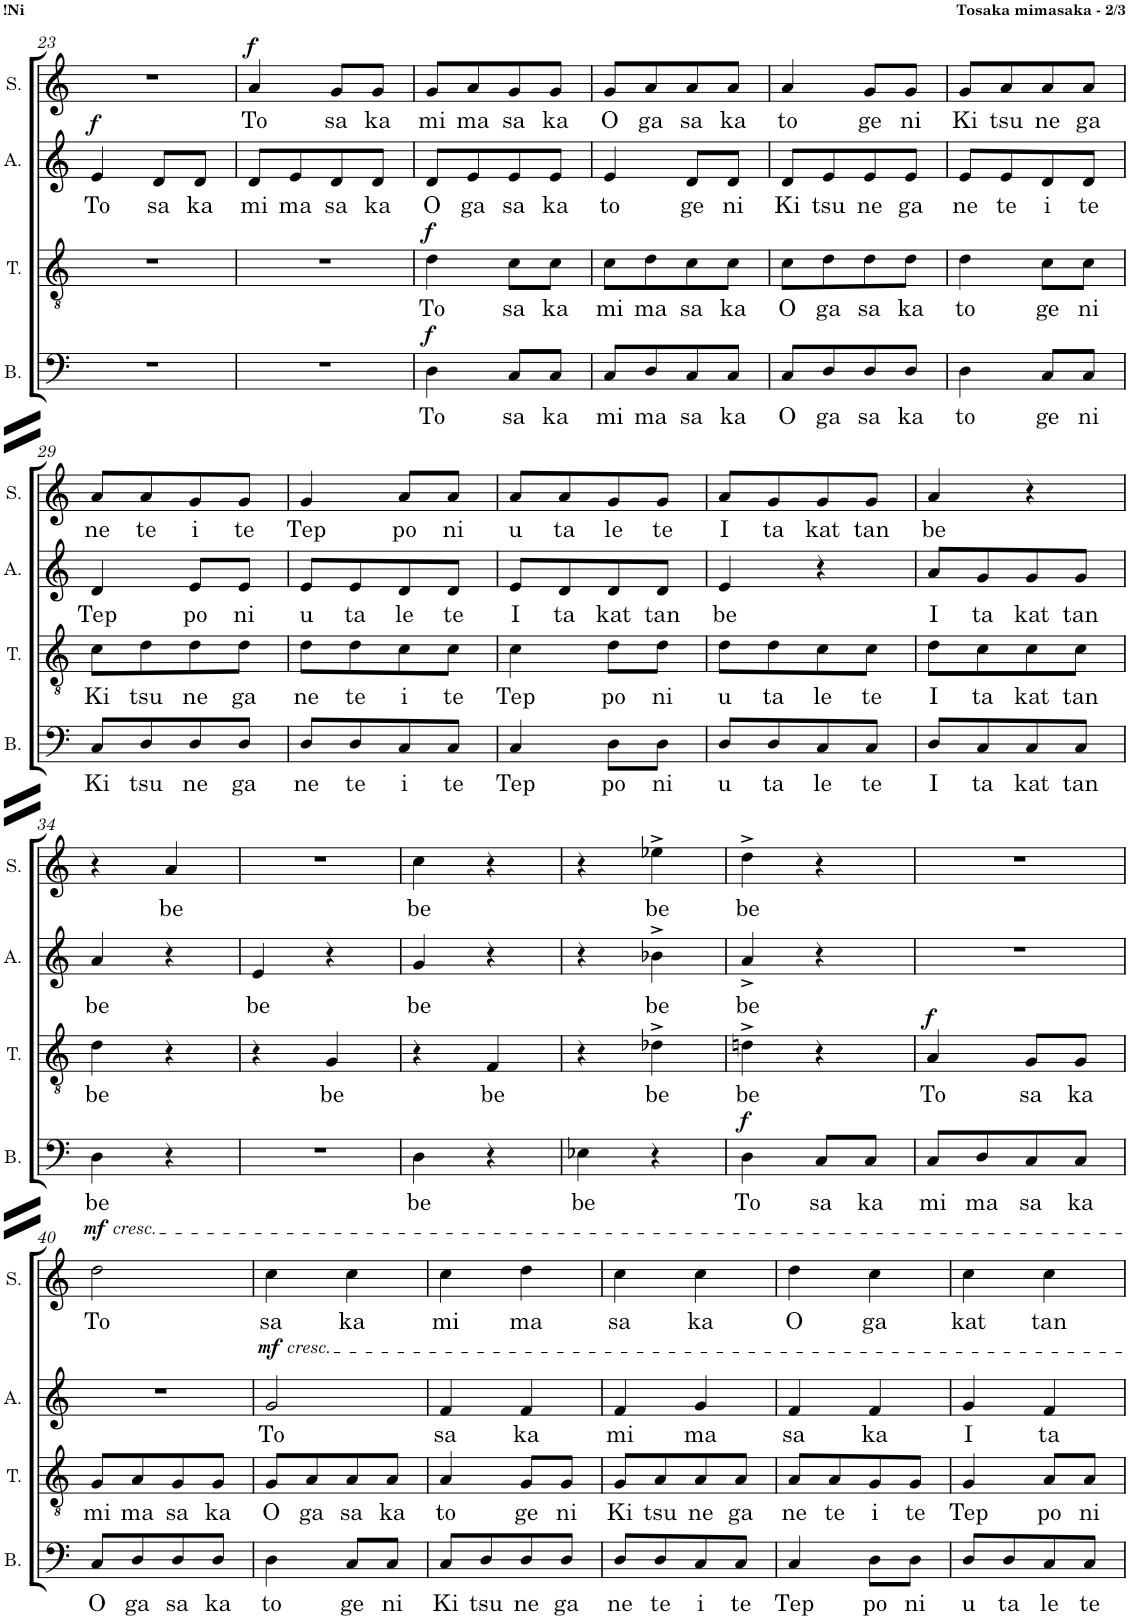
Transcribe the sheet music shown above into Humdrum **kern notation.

**kern	**text	**dynam	**kern	**text	**dynam	**kern	**text	**dynam	**kern	**text	**dynam
*part4	*part4	*part4	*part3	*part3	*part3	*part2	*part2	*part2	*part1	*part1	*part1
*staff4	*staff4	*staff4	*staff3	*staff3	*staff3	*staff2	*staff2	*staff2	*staff1	*staff1	*staff1
*I"Bass	*	*	*I"Tenor	*	*	*I"Alto	*	*	*I"Soprano	*	*
*I'B.	*	*	*I'T.	*	*	*I'A.	*	*	*I'S.	*	*
!!LO:PB:g=z
*clefF4	*	*	*clefGv2	*	*	*clefG2	*	*	*clefG2	*	*
*k[]	*	*	*k[]	*	*	*k[]	*	*	*k[]	*	*
*M2/4	*	*	*M2/4	*	*	*M2/4	*	*	*M2/4	*	*
=23	=23	=23	=23	=23	=23	=23	=23	=23	=23	=23	=23
!	!	!	!	!	!	!	!LO:LY:b	!LO:DY:a	!	!	!
2r	.	.	2r	.	.	4e/	To	f	2r	.	.
!	!	!	!	!	!	!	!LO:LY:b	!	!	!	!
.	.	.	.	.	.	8d/L	sa	.	.	.	.
!	!	!	!	!	!	!	!LO:LY:b	!	!	!	!
.	.	.	.	.	.	8d/J	ka	.	.	.	.
=24	=24	=24	=24	=24	=24	=24	=24	=24	=24	=24	=24
!	!	!	!	!	!	!	!LO:LY:b	!	!	!LO:LY:b	!LO:DY:a
2r	.	.	2r	.	.	8d/L	mi	.	4a/	To	f
!	!	!	!	!	!	!	!LO:LY:b	!	!	!	!
.	.	.	.	.	.	8e/	ma	.	.	.	.
!	!	!	!	!	!	!	!LO:LY:b	!	!	!LO:LY:b	!
.	.	.	.	.	.	8d/	sa	.	8g/L	sa	.
!	!	!	!	!	!	!	!LO:LY:b	!	!	!LO:LY:b	!
.	.	.	.	.	.	8d/J	ka	.	8g/J	ka	.
=25	=25	=25	=25	=25	=25	=25	=25	=25	=25	=25	=25
!	!LO:LY:b	!LO:DY:a	!	!LO:LY:b	!LO:DY:a	!	!LO:LY:b	!	!	!LO:LY:b	!
4D\	To	f	4d\	To	f	8d/L	O	.	8g/L	mi	.
!	!	!	!	!	!	!	!LO:LY:b	!	!	!LO:LY:b	!
.	.	.	.	.	.	8e/	ga	.	8a/	ma	.
!	!LO:LY:b	!	!	!LO:LY:b	!	!	!LO:LY:b	!	!	!LO:LY:b	!
8C/L	sa	.	8c\L	sa	.	8e/	sa	.	8g/	sa	.
!	!LO:LY:b	!	!	!LO:LY:b	!	!	!LO:LY:b	!	!	!LO:LY:b	!
8C/J	ka	.	8c\J	ka	.	8e/J	ka	.	8g/J	ka	.
=26	=26	=26	=26	=26	=26	=26	=26	=26	=26	=26	=26
!	!LO:LY:b	!	!	!LO:LY:b	!	!	!LO:LY:b	!	!	!LO:LY:b	!
8C/L	mi	.	8c\L	mi	.	4e/	to	.	8g/L	O	.
!	!LO:LY:b	!	!	!LO:LY:b	!	!	!	!	!	!LO:LY:b	!
8D/	ma	.	8d\	ma	.	.	.	.	8a/	ga	.
!	!LO:LY:b	!	!	!LO:LY:b	!	!	!LO:LY:b	!	!	!LO:LY:b	!
8C/	sa	.	8c\	sa	.	8d/L	ge	.	8a/	sa	.
!	!LO:LY:b	!	!	!LO:LY:b	!	!	!LO:LY:b	!	!	!LO:LY:b	!
8C/J	ka	.	8c\J	ka	.	8d/J	ni	.	8a/J	ka	.
=27	=27	=27	=27	=27	=27	=27	=27	=27	=27	=27	=27
!	!LO:LY:b	!	!	!LO:LY:b	!	!	!LO:LY:b	!	!	!LO:LY:b	!
8C/L	O	.	8c\L	O	.	8d/L	Ki	.	4a/	to	.
!	!LO:LY:b	!	!	!LO:LY:b	!	!	!LO:LY:b	!	!	!	!
8D/	ga	.	8d\	ga	.	8e/	tsu	.	.	.	.
!	!LO:LY:b	!	!	!LO:LY:b	!	!	!LO:LY:b	!	!	!LO:LY:b	!
8D/	sa	.	8d\	sa	.	8e/	ne	.	8g/L	ge	.
!	!LO:LY:b	!	!	!LO:LY:b	!	!	!LO:LY:b	!	!	!LO:LY:b	!
8D/J	ka	.	8d\J	ka	.	8e/J	ga	.	8g/J	ni	.
=28	=28	=28	=28	=28	=28	=28	=28	=28	=28	=28	=28
!	!LO:LY:b	!	!	!LO:LY:b	!	!	!LO:LY:b	!	!	!LO:LY:b	!
4D\	to	.	4d\	to	.	8e/L	ne	.	8g/L	Ki	.
!	!	!	!	!	!	!	!LO:LY:b	!	!	!LO:LY:b	!
.	.	.	.	.	.	8e/	te	.	8a/	tsu	.
!	!LO:LY:b	!	!	!LO:LY:b	!	!	!LO:LY:b	!	!	!LO:LY:b	!
8C/L	ge	.	8c\L	ge	.	8d/	i	.	8a/	ne	.
!	!LO:LY:b	!	!	!LO:LY:b	!	!	!LO:LY:b	!	!	!LO:LY:b	!
8C/J	ni	.	8c\J	ni	.	8d/J	te	.	8a/J	ga	.
!!LO:LB:g=z
=29	=29	=29	=29	=29	=29	=29	=29	=29	=29	=29	=29
!	!LO:LY:b	!	!	!LO:LY:b	!	!	!LO:LY:b	!	!	!LO:LY:b	!
8C/L	Ki	.	8c\L	Ki	.	4d/	Tep	.	8a/L	ne	.
!	!LO:LY:b	!	!	!LO:LY:b	!	!	!	!	!	!LO:LY:b	!
8D/	tsu	.	8d\	tsu	.	.	.	.	8a/	te	.
!	!LO:LY:b	!	!	!LO:LY:b	!	!	!LO:LY:b	!	!	!LO:LY:b	!
8D/	ne	.	8d\	ne	.	8e/L	po	.	8g/	i	.
!	!LO:LY:b	!	!	!LO:LY:b	!	!	!LO:LY:b	!	!	!LO:LY:b	!
8D/J	ga	.	8d\J	ga	.	8e/J	ni	.	8g/J	te	.
=30	=30	=30	=30	=30	=30	=30	=30	=30	=30	=30	=30
!	!LO:LY:b	!	!	!LO:LY:b	!	!	!LO:LY:b	!	!	!LO:LY:b	!
8D/L	ne	.	8d\L	ne	.	8e/L	u	.	4g/	Tep	.
!	!LO:LY:b	!	!	!LO:LY:b	!	!	!LO:LY:b	!	!	!	!
8D/	te	.	8d\	te	.	8e/	ta	.	.	.	.
!	!LO:LY:b	!	!	!LO:LY:b	!	!	!LO:LY:b	!	!	!LO:LY:b	!
8C/	i	.	8c\	i	.	8d/	le	.	8a/L	po	.
!	!LO:LY:b	!	!	!LO:LY:b	!	!	!LO:LY:b	!	!	!LO:LY:b	!
8C/J	te	.	8c\J	te	.	8d/J	te	.	8a/J	ni	.
=31	=31	=31	=31	=31	=31	=31	=31	=31	=31	=31	=31
!	!LO:LY:b	!	!	!LO:LY:b	!	!	!LO:LY:b	!	!	!LO:LY:b	!
4C/	Tep	.	4c\	Tep	.	8e/L	I	.	8a/L	u	.
!	!	!	!	!	!	!	!LO:LY:b	!	!	!LO:LY:b	!
.	.	.	.	.	.	8d/	ta	.	8a/	ta	.
!	!LO:LY:b	!	!	!LO:LY:b	!	!	!LO:LY:b	!	!	!LO:LY:b	!
8D\L	po	.	8d\L	po	.	8d/	kat	.	8g/	le	.
!	!LO:LY:b	!	!	!LO:LY:b	!	!	!LO:LY:b	!	!	!LO:LY:b	!
8D\J	ni	.	8d\J	ni	.	8d/J	tan	.	8g/J	te	.
=32	=32	=32	=32	=32	=32	=32	=32	=32	=32	=32	=32
!	!LO:LY:b	!	!	!LO:LY:b	!	!	!LO:LY:b	!	!	!LO:LY:b	!
8D/L	u	.	8d\L	u	.	4e/	be	.	8a/L	I	.
!	!LO:LY:b	!	!	!LO:LY:b	!	!	!	!	!	!LO:LY:b	!
8D/	ta	.	8d\	ta	.	.	.	.	8g/	ta	.
!	!LO:LY:b	!	!	!LO:LY:b	!	!	!	!	!	!LO:LY:b	!
8C/	le	.	8c\	le	.	4r	.	.	8g/	kat	.
!	!LO:LY:b	!	!	!LO:LY:b	!	!	!	!	!	!LO:LY:b	!
8C/J	te	.	8c\J	te	.	.	.	.	8g/J	tan	.
=33	=33	=33	=33	=33	=33	=33	=33	=33	=33	=33	=33
!	!LO:LY:b	!	!	!LO:LY:b	!	!	!LO:LY:b	!	!	!LO:LY:b	!
8D/L	I	.	8d\L	I	.	8a/L	I	.	4a/	be	.
!	!LO:LY:b	!	!	!LO:LY:b	!	!	!LO:LY:b	!	!	!	!
8C/	ta	.	8c\	ta	.	8g/	ta	.	.	.	.
!	!LO:LY:b	!	!	!LO:LY:b	!	!	!LO:LY:b	!	!	!	!
8C/	kat	.	8c\	kat	.	8g/	kat	.	4r	.	.
!	!LO:LY:b	!	!	!LO:LY:b	!	!	!LO:LY:b	!	!	!	!
8C/J	tan	.	8c\J	tan	.	8g/J	tan	.	.	.	.
!!LO:LB:g=z
=34	=34	=34	=34	=34	=34	=34	=34	=34	=34	=34	=34
!	!LO:LY:b	!	!	!LO:LY:b	!	!	!LO:LY:b	!	!	!	!
4D\	be	.	4d\	be	.	4a/	be	.	4r	.	.
!	!	!	!	!	!	!	!	!	!	!LO:LY:b	!
4r	.	.	4r	.	.	4r	.	.	4a/	be	.
=35	=35	=35	=35	=35	=35	=35	=35	=35	=35	=35	=35
!	!	!	!	!	!	!	!LO:LY:b	!	!	!	!
2r	.	.	4r	.	.	4e/	be	.	2r	.	.
!	!	!	!	!LO:LY:b	!	!	!	!	!	!	!
.	.	.	4G/	be	.	4r	.	.	.	.	.
=36	=36	=36	=36	=36	=36	=36	=36	=36	=36	=36	=36
!	!LO:LY:b	!	!	!	!	!	!LO:LY:b	!	!	!LO:LY:b	!
4D\	be	.	4r	.	.	4g/	be	.	4cc\	be	.
!	!	!	!	!LO:LY:b	!	!	!	!	!	!	!
4r	.	.	4F/	be	.	4r	.	.	4r	.	.
=37	=37	=37	=37	=37	=37	=37	=37	=37	=37	=37	=37
!	!LO:LY:b	!	!	!	!	!	!	!	!	!	!
4E-X\	be	.	4r	.	.	4r	.	.	4r	.	.
!	!	!	!	!LO:LY:b	!	!	!LO:LY:b	!	!	!LO:LY:b	!
4r	.	.	4d-X^\	be	.	4b-X^\	be	.	4ee-X^\	be	.
=38	=38	=38	=38	=38	=38	=38	=38	=38	=38	=38	=38
!	!LO:LY:b	!LO:DY:a	!	!LO:LY:b	!	!	!LO:LY:b	!	!	!LO:LY:b	!
4D\	To	f	4dn^\	be	.	4a^/	be	.	4dd^\	be	.
!	!LO:LY:b	!	!	!	!	!	!	!	!	!	!
8C/L	sa	.	4r	.	.	4r	.	.	4r	.	.
!	!LO:LY:b	!	!	!	!	!	!	!	!	!	!
8C/J	ka	.	.	.	.	.	.	.	.	.	.
=39	=39	=39	=39	=39	=39	=39	=39	=39	=39	=39	=39
!	!LO:LY:b	!	!	!LO:LY:b	!LO:DY:a	!	!	!	!	!	!
8C/L	mi	.	4A/	To	f	2r	.	.	2r	.	.
!	!LO:LY:b	!	!	!	!	!	!	!	!	!	!
8D/	ma	.	.	.	.	.	.	.	.	.	.
!	!LO:LY:b	!	!	!LO:LY:b	!	!	!	!	!	!	!
8C/	sa	.	8G/L	sa	.	.	.	.	.	.	.
!	!LO:LY:b	!	!	!LO:LY:b	!	!	!	!	!	!	!
8C/J	ka	.	8G/J	ka	.	.	.	.	.	.	.
!!LO:LB:g=z
=40	=40	=40	=40	=40	=40	=40	=40	=40	=40	=40	=40
!	!	!	!	!	!	!	!	!	!LO:TX:a:i:t=cresc.	!	!
!	!LO:LY:b	!	!	!LO:LY:b	!	!	!	!	!	!LO:LY:b	!LO:DY:a
8C/L	O	.	8G/L	mi	.	2r	.	.	2dd\	To	mf
!	!LO:LY:b	!	!	!LO:LY:b	!	!	!	!	!	!	!
8D/	ga	.	8A/	ma	.	.	.	.	.	.	.
!	!LO:LY:b	!	!	!LO:LY:b	!	!	!	!	!	!	!
8D/	sa	.	8G/	sa	.	.	.	.	.	.	.
!	!LO:LY:b	!	!	!LO:LY:b	!	!	!	!	!	!	!
8D/J	ka	.	8G/J	ka	.	.	.	.	.	.	.
=41	=41	=41	=41	=41	=41	=41	=41	=41	=41	=41	=41
!	!	!	!	!	!	!LO:TX:a:i:t=cresc.	!	!	!	!	!
!	!LO:LY:b	!	!	!LO:LY:b	!	!	!LO:LY:b	!LO:DY:a	!	!LO:LY:b	!
4D\	to	.	8G/L	O	.	2g/	To	mf	4cc\	sa	.
!	!	!	!	!LO:LY:b	!	!	!	!	!	!	!
.	.	.	8A/	ga	.	.	.	.	.	.	.
!	!LO:LY:b	!	!	!LO:LY:b	!	!	!	!	!	!LO:LY:b	!
8C/L	ge	.	8A/	sa	.	.	.	.	4cc\	ka	.
!	!LO:LY:b	!	!	!LO:LY:b	!	!	!	!	!	!	!
8C/J	ni	.	8A/J	ka	.	.	.	.	.	.	.
=42	=42	=42	=42	=42	=42	=42	=42	=42	=42	=42	=42
!	!LO:LY:b	!	!	!LO:LY:b	!	!	!LO:LY:b	!	!	!LO:LY:b	!
8C/L	Ki	.	4A/	to	.	4f/	sa	.	4cc\	mi	.
!	!LO:LY:b	!	!	!	!	!	!	!	!	!	!
8D/	tsu	.	.	.	.	.	.	.	.	.	.
!	!LO:LY:b	!	!	!LO:LY:b	!	!	!LO:LY:b	!	!	!LO:LY:b	!
8D/	ne	.	8G/L	ge	.	4f/	ka	.	4dd\	ma	.
!	!LO:LY:b	!	!	!LO:LY:b	!	!	!	!	!	!	!
8D/J	ga	.	8G/J	ni	.	.	.	.	.	.	.
=43	=43	=43	=43	=43	=43	=43	=43	=43	=43	=43	=43
!	!LO:LY:b	!	!	!LO:LY:b	!	!	!LO:LY:b	!	!	!LO:LY:b	!
8D/L	ne	.	8G/L	Ki	.	4f/	mi	.	4cc\	sa	.
!	!LO:LY:b	!	!	!LO:LY:b	!	!	!	!	!	!	!
8D/	te	.	8A/	tsu	.	.	.	.	.	.	.
!	!LO:LY:b	!	!	!LO:LY:b	!	!	!LO:LY:b	!	!	!LO:LY:b	!
8C/	i	.	8A/	ne	.	4g/	ma	.	4cc\	ka	.
!	!LO:LY:b	!	!	!LO:LY:b	!	!	!	!	!	!	!
8C/J	te	.	8A/J	ga	.	.	.	.	.	.	.
=44	=44	=44	=44	=44	=44	=44	=44	=44	=44	=44	=44
!	!LO:LY:b	!	!	!LO:LY:b	!	!	!LO:LY:b	!	!	!LO:LY:b	!
4C/	Tep	.	8A/L	ne	.	4f/	sa	.	4dd\	O	.
!	!	!	!	!LO:LY:b	!	!	!	!	!	!	!
.	.	.	8A/	te	.	.	.	.	.	.	.
!	!LO:LY:b	!	!	!LO:LY:b	!	!	!LO:LY:b	!	!	!LO:LY:b	!
8D\L	po	.	8G/	i	.	4f/	ka	.	4cc\	ga	.
!	!LO:LY:b	!	!	!LO:LY:b	!	!	!	!	!	!	!
8D\J	ni	.	8G/J	te	.	.	.	.	.	.	.
=45	=45	=45	=45	=45	=45	=45	=45	=45	=45	=45	=45
!	!LO:LY:b	!	!	!LO:LY:b	!	!	!LO:LY:b	!	!	!LO:LY:b	!
8D/L	u	.	4G/	Tep	.	4g/	I	.	4cc\	kat	.
!	!LO:LY:b	!	!	!	!	!	!	!	!	!	!
8D/	ta	.	.	.	.	.	.	.	.	.	.
!	!LO:LY:b	!	!	!LO:LY:b	!	!	!LO:LY:b	!	!	!LO:LY:b	!
8C/	le	.	8A/L	po	.	4f/	ta	.	4cc\	tan	.
!	!LO:LY:b	!	!	!LO:LY:b	!	!	!	!	!	!	!
8C/J	te	.	8A/J	ni	.	.	.	.	.	.	.
=	=	=	=	=	=	=	=	=	=	=	=
*-	*-	*-	*-	*-	*-	*-	*-	*-	*-	*-	*-
